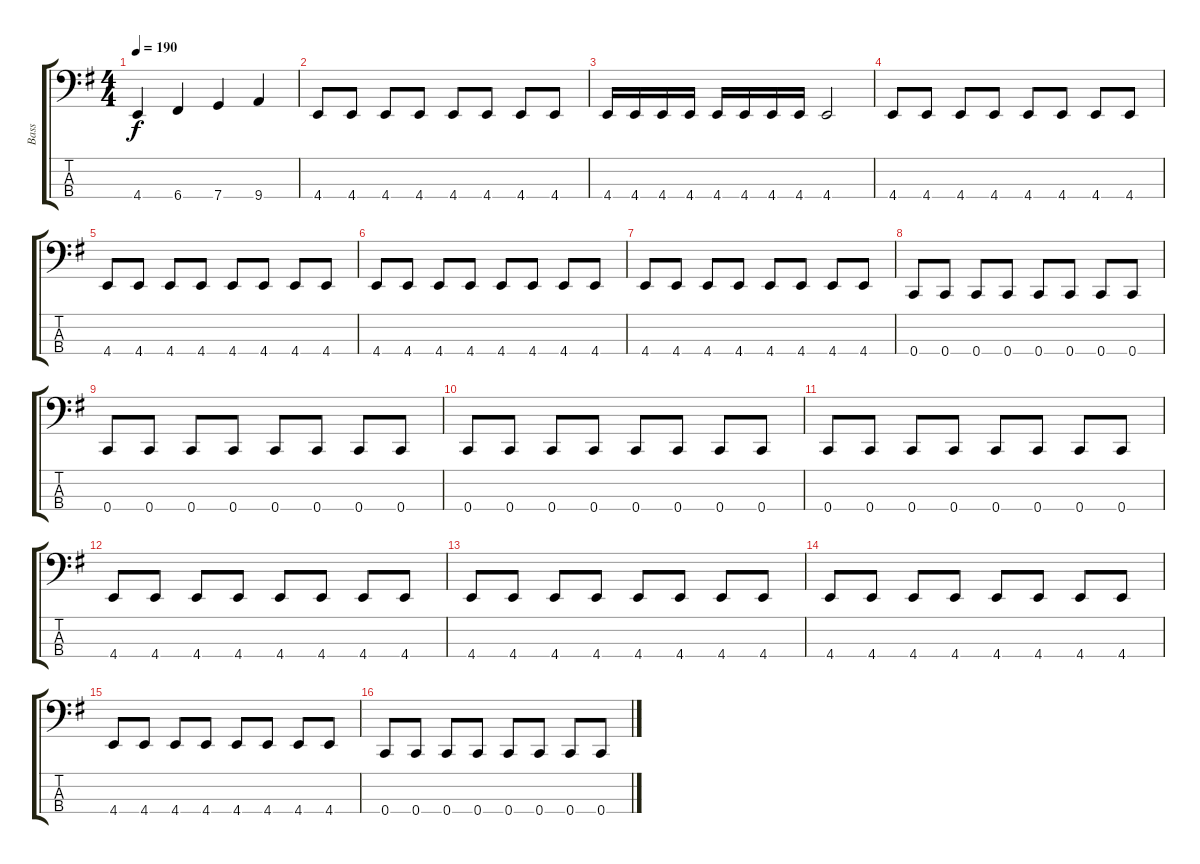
\track ("Bass" "Bass") {instrument electricbasspick}
\staff {score tabs}
\tuning (F2 C2 G1 C1) {hide}
\ts (4 4)
\tempo 190
\clef f4
\ks eminor
4.4.4{dy f} 6.4.4 7.4.4 9.4.4 |
4.4.8 4.4.8 4.4.8 4.4.8 4.4.8 4.4.8 4.4.8 4.4.8 |
4.4.16 4.4.16 4.4.16 4.4.16 4.4.16 4.4.16 4.4.16 4.4.16 4.4.2 |
4.4.8 4.4.8 4.4.8 4.4.8 4.4.8 4.4.8 4.4.8 4.4.8 |
4.4.8 4.4.8 4.4.8 4.4.8 4.4.8 4.4.8 4.4.8 4.4.8 |
4.4.8 4.4.8 4.4.8 4.4.8 4.4.8 4.4.8 4.4.8 4.4.8 |
4.4.8 4.4.8 4.4.8 4.4.8 4.4.8 4.4.8 4.4.8 4.4.8 |
0.4.8 0.4.8 0.4.8 0.4.8 0.4.8 0.4.8 0.4.8 0.4.8 |
0.4.8 0.4.8 0.4.8 0.4.8 0.4.8 0.4.8 0.4.8 0.4.8 |
0.4.8 0.4.8 0.4.8 0.4.8 0.4.8 0.4.8 0.4.8 0.4.8 |
0.4.8 0.4.8 0.4.8 0.4.8 0.4.8 0.4.8 0.4.8 0.4.8 |
4.4.8 4.4.8 4.4.8 4.4.8 4.4.8 4.4.8 4.4.8 4.4.8 |
4.4.8 4.4.8 4.4.8 4.4.8 4.4.8 4.4.8 4.4.8 4.4.8 |
4.4.8 4.4.8 4.4.8 4.4.8 4.4.8 4.4.8 4.4.8 4.4.8 |
4.4.8 4.4.8 4.4.8 4.4.8 4.4.8 4.4.8 4.4.8 4.4.8 |
0.4.8 0.4.8 0.4.8 0.4.8 0.4.8 0.4.8 0.4.8 0.4.8
